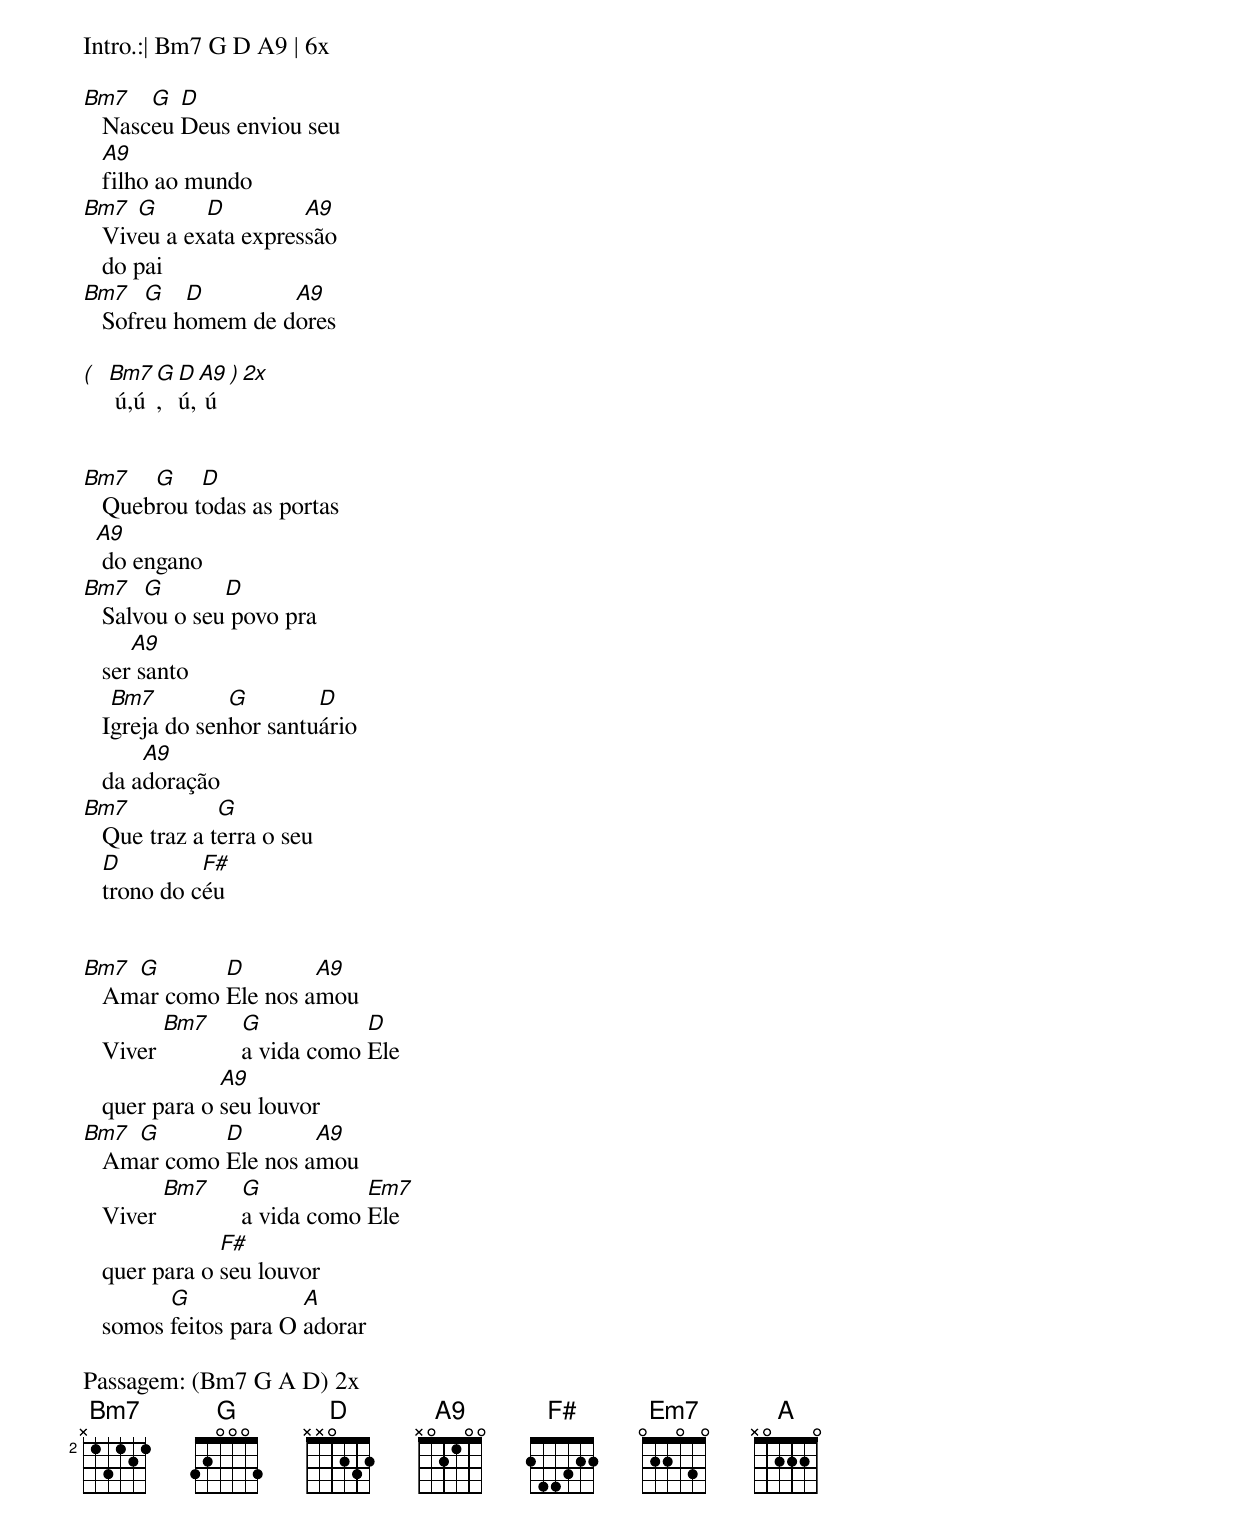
Intro.:| Bm7 G D A9 | 6x

Bm7    G  D
   Nasceu Deus enviou seu
   A9
   filho ao mundo
Bm7   G      D         A9
   Viveu a exata expressão
   do pai
Bm7    G   D        A9
   Sofreu homem de dores

( Bm7 G D A9 ) 2x
   ú,ú, ú, ú


Bm7    G    D
   Quebrou todas as portas
  A9
   do engano
Bm7    G       D
   Salvou o seu povo pra
      A9
   ser santo
    Bm7         G        D
   Igreja do senhor santuário
       A9
   da adoração
Bm7            G
   Que traz a terra o seu
   D         F#
   trono do céu


Bm7  G       D        A9
   Amar como Ele nos amou
         Bm7  G           D
   Viver      a vida como Ele
               A9
   quer para o seu louvor
Bm7  G       D        A9
   Amar como Ele nos amou
         Bm7  G           Em7
   Viver      a vida como Ele
               F#
   quer para o seu louvor
         G             A
   somos feitos para O adorar

Passagem: (Bm7 G A D) 2x
